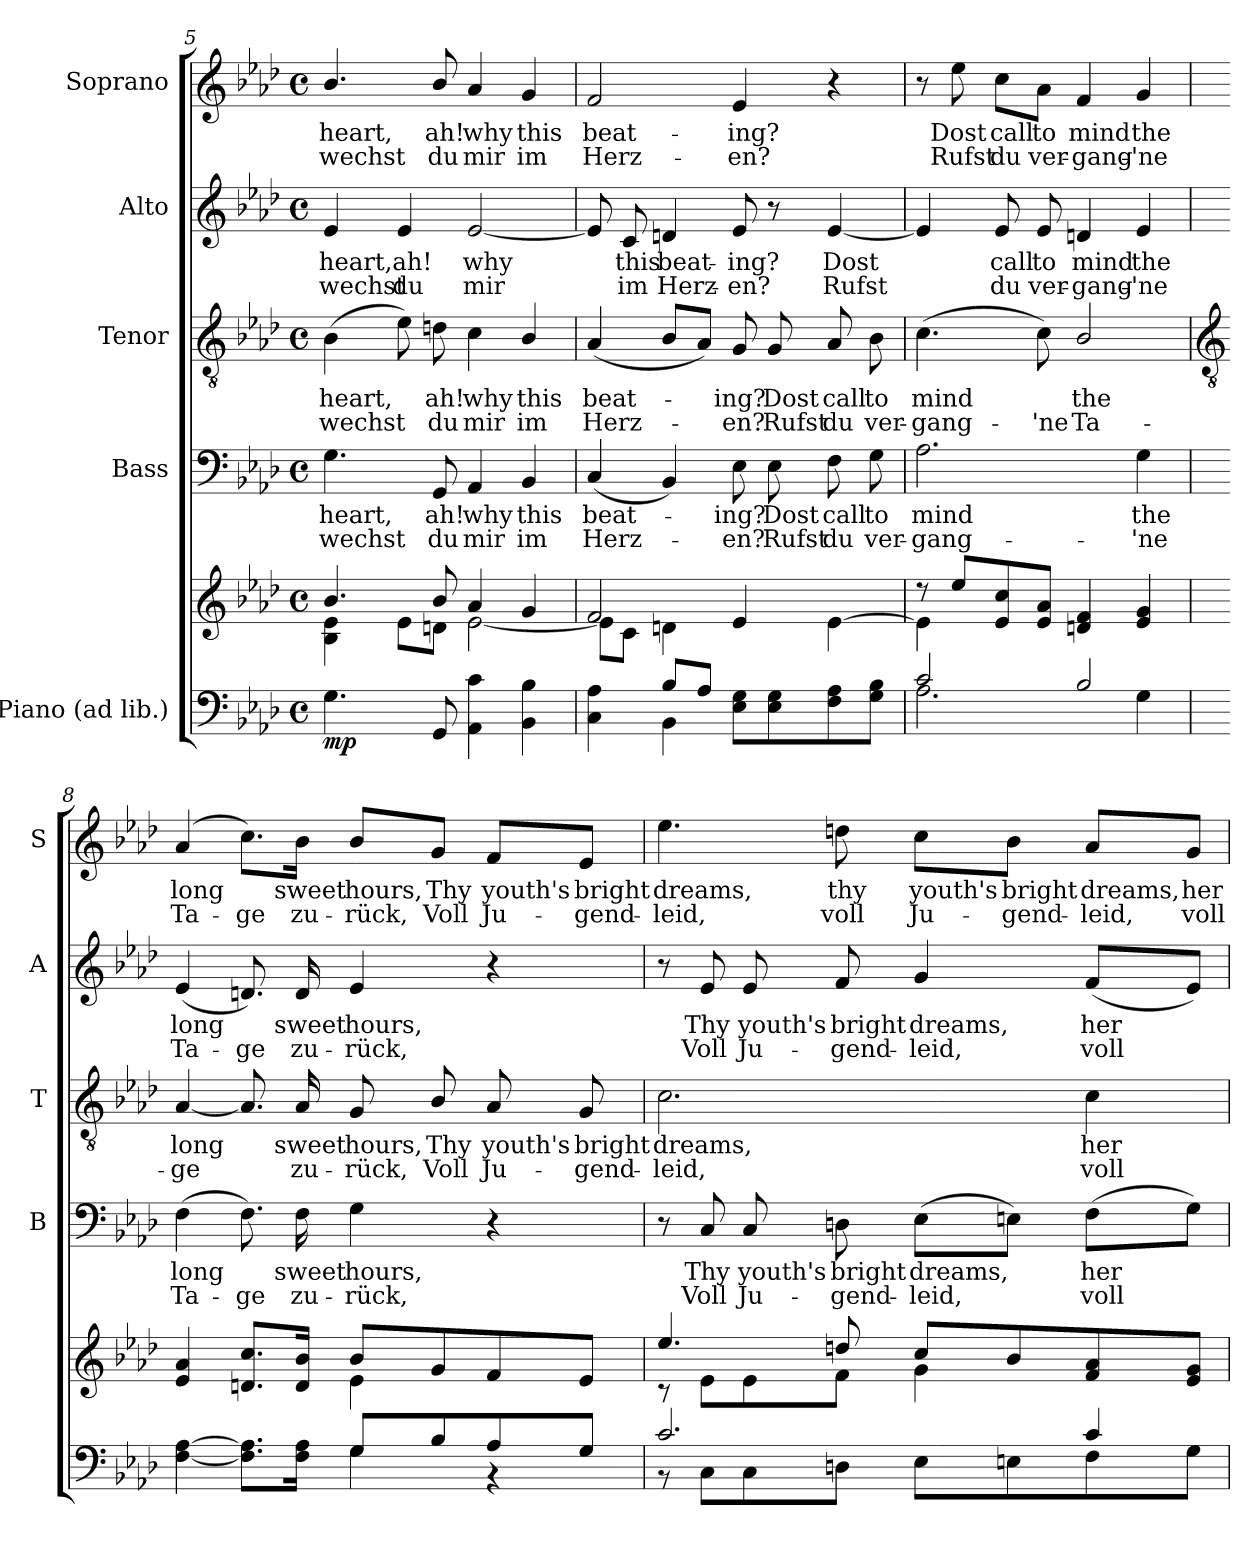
**kern	**kern	**dynam	**kern	**text	**text	**kern	**text	**text	**kern	**text	**text	**kern	**text	**text
*part5	*part5	*part5	*part4	*part4	*part4	*part3	*part3	*part3	*part2	*part2	*part2	*part1	*part1	*part1
*staff6	*staff5	*staff5/6	*staff4	*staff4	*staff4	*staff3	*staff3	*staff3	*staff2	*staff2	*staff2	*staff1	*staff1	*staff1
*I"Piano (ad lib.)	*	*	*I"Bass	*	*	*I"Tenor	*	*	*I"Alto	*	*	*I"Soprano	*	*
*	*	*	*I'B	*	*	*I'T	*	*	*I'A	*	*	*I'S	*	*
!!LO:LB:g=z
*clefF4	*clefG2	*	*clefF4	*	*	*clefGv2	*	*	*clefG2	*	*	*clefG2	*	*
*k[b-e-a-d-]	*k[b-e-a-d-]	*	*k[b-e-a-d-]	*	*	*k[b-e-a-d-]	*	*	*k[b-e-a-d-]	*	*	*k[b-e-a-d-]	*	*
*A-:	*A-:	*	*A-:	*	*	*A-:	*	*	*A-:	*	*	*A-:	*	*
*M4/4	*M4/4	*	*M4/4	*	*	*M4/4	*	*	*M4/4	*	*	*M4/4	*	*
*met(c)	*met(c)	*	*met(c)	*	*	*met(c)	*	*	*met(c)	*	*	*met(c)	*	*
=5	=5	=5	=5	=5	=5	=5	=5	=5	=5	=5	=5	=5	=5	=5
*^	*^	*	*	*	*	*	*	*	*	*	*	*	*	*
*	*	*	*^	*	*	*	*	*	*	*	*	*	*	*	*	*
!	!	!	!	!	!LO:DY:b=2	!	!LO:LY:b	!LO:LY:b	!	!LO:LY:b	!LO:LY:b	!	!LO:LY:b	!LO:LY:b	!	!LO:LY:b	!LO:LY:b
4ryy	4.G\	4.b-/	4B-\ 4e-\	4ryy	mp	4.G	heart,	wechst	(>4B-	heart,	wechst	4e-	heart,	wechst	4.b-/	heart,	wechst
!	!	!	!	!	!	!	!	!	!	!	!	!	!LO:LY:b	!LO:LY:b	!	!	!
4ryy	.	.	4ryy	8e-\L	.	.	.	.	8e-)	.	.	4e-	ah!	du	.	.	.
!	!	!	!	!	!	!	!LO:LY:b	!LO:LY:b	!	!LO:LY:b	!LO:LY:b	!	!	!	!	!LO:LY:b	!LO:LY:b
.	8GG/	8b-/	.	8dn\J	.	8GG	ah!	du	8dn	ah!	du	.	.	.	8b-/	ah!	du
!	!	!	!	!	!	!	!LO:LY:b	!LO:LY:b	!	!LO:LY:b	!LO:LY:b	!	!LO:LY:b	!LO:LY:b	!	!LO:LY:b	!LO:LY:b
2ryy	4AA-\ 4c\	4a-	[2e-\	2ryy	.	4AA-	why	mir	4c	why	mir	[2e-	why	mir	4a-	why	mir
!	!	!	!	!	!	!	!LO:LY:b	!LO:LY:b	!	!LO:LY:b	!LO:LY:b	!	!	!	!	!LO:LY:b	!LO:LY:b
.	4BB-\ 4B-\	4g	.	.	.	4BB-	this	im	4B-/	this	im	.	.	.	4g	this	im
*	*	*	*v	*v	*	*	*	*	*	*	*	*	*	*	*	*	*
=6	=6	=6	=6	=6	=6	=6	=6	=6	=6	=6	=6	=6	=6	=6	=6	=6
!	!	!	!	!	!	!LO:LY:b	!LO:LY:b	!	!LO:LY:b	!LO:LY:b	!	!	!	!	!LO:LY:b	!LO:LY:b
4ryy	4C\ 4A-\	2f	8e-\L]	.	(<4C	beat-	Herz-	(<4A-	beat-	Herz-	8e-]	.	.	2f	beat-	-Herz-
!	!	!	!	!	!	!	!	!	!	!	!	!LO:LY:b	!LO:LY:b	!	!	!
.	.	.	8c\J	.	.	.	.	.	.	.	8c	this	im	.	.	.
!	!	!	!	!	!	!	!	!	!	!	!	!LO:LY:b	!LO:LY:b	!	!	!
8B-/L	4BB-\	.	4dn\	.	4BB-)	.	.	8B-L	.	.	4dn	beat-	-Herz-	.	.	.
8A-/J	.	.	.	.	.	.	.	8A-J)	.	.	.	.	.	.	.	.
!	!	!	!	!	!	!LO:LY:b	!LO:LY:b	!	!LO:LY:b	!LO:LY:b	!	!LO:LY:b	!LO:LY:b	!	!LO:LY:b	!LO:LY:b
2ryy	8E-\ 8G\L	4e-	4ryy	.	8E-	ing?	en?	8G	ing?	en?	8e-	-ing?	en?	4e-	-ing?	en?
!	!	!	!	!	!	!LO:LY:b	!LO:LY:b	!	!LO:LY:b	!LO:LY:b	!	!	!	!	!	!
.	8E-\ 8G\	.	.	.	8E-	Dost	Rufst	8G	Dost	Rufst	8r	.	.	.	.	.
!	!	!	!	!	!	!LO:LY:b	!LO:LY:b	!	!LO:LY:b	!LO:LY:b	!	!LO:LY:b	!LO:LY:b	!	!	!
.	8F\ 8A-\	4ryy	[4e-\	.	8F	call	du	8A-	call	du	[4e-	Dost	Rufst	4r	.	.
!	!	!	!	!	!	!LO:LY:b	!LO:LY:b	!	!LO:LY:b	!LO:LY:b	!	!	!	!	!	!
.	8G\ 8B-\J	.	.	.	8G	to	ver-	8B-	to	ver-	.	.	.	.	.	.
=7	=7	=7	=7	=7	=7	=7	=7	=7	=7	=7	=7	=7	=7	=7	=7	=7
!	!	!	!	!	!	!LO:LY:b	!LO:LY:b	!	!LO:LY:b	!LO:LY:b	!	!	!	!	!	!
2c/	2.A-\	8r	4e-\]	.	2.A-	-mind	gang-	(>4.c	-mind	gang-	4e-]	.	.	8r	.	.
!	!	!	!	!	!	!	!	!	!	!	!	!	!	!	!LO:LY:b	!LO:LY:b
.	.	8ee-L	.	.	.	.	.	.	.	.	.	.	.	8ee-	Dost	Rufst
!	!	!	!	!	!	!	!	!	!	!	!	!LO:LY:b	!LO:LY:b	!	!LO:LY:b	!LO:LY:b
.	.	8e- 8cc	2.ryy	.	.	.	.	.	.	.	8e-	call	du	8cc\L	call	du
!	!	!	!	!	!	!	!	!	!	!LO:LY:b	!	!LO:LY:b	!LO:LY:b	!	!LO:LY:b	!LO:LY:b
.	.	8e- 8a-J	.	.	.	.	.	8c)	.	-'ne	8e-	to	ver-	8a-\J	to	ver-
!	!	!	!	!	!	!	!	!	!LO:LY:b	!LO:LY:b	!	!LO:LY:b	!LO:LY:b	!	!LO:LY:b	!LO:LY:b
2B-/	.	4dn 4f	.	.	.	.	.	2B-/	the	Ta-	4dn	-mind	gang-	4f	-mind	gang-
!	!	!	!	!	!	!LO:LY:b	!LO:LY:b	!	!	!	!	!LO:LY:b	!LO:LY:b	!	!LO:LY:b	!LO:LY:b
.	4G\	4e- 4g	.	.	4G	-the	'ne	.	.	.	4e-	-the	'ne	4g	-the	'ne
!!LO:LB:g=z
=8	=8	=8	=8	=8	=8	=8	=8	=8	=8	=8	=8	=8	=8	=8	=8	=8
*	*	*	*	*	*	*	*	*clefGv2	*	*	*	*	*	*	*	*
!	!	!	!	!	!	!LO:LY:b	!LO:LY:b	!	!LO:LY:b	!LO:LY:b	!	!LO:LY:b	!LO:LY:b	!	!LO:LY:b	!LO:LY:b
2ryy	[4F\ [4A-\	4e-/ 4a-/	2ryy	.	(>4F	long	Ta-	[4A-	-long	ge	(<4e-	long	Ta-	(<4a-	long	Ta-
!	!	!	!	!	!	!	!LO:LY:b	!	!	!	!	!	!LO:LY:b	!	!	!LO:LY:b
.	8.F\] 8.A-\]L	8.dn/ 8.cc/L	.	.	8.F)	.	-ge	8.A-]	.	.	8.dn)	.	-ge	8.cc\L)	.	-ge
!	!	!	!	!	!	!LO:LY:b	!LO:LY:b	!	!LO:LY:b	!LO:LY:b	!	!LO:LY:b	!LO:LY:b	!	!LO:LY:b	!LO:LY:b
.	16F\ 16A-\J	16d/ 16b-/J	.	.	16F	sweet	zu-	16A-	sweet	zu-	16d	sweet	zu-	16b-\Jk	sweet	zu-
!	!	!	!	!	!	!LO:LY:b	!LO:LY:b	!	!LO:LY:b	!LO:LY:b	!	!LO:LY:b	!LO:LY:b	!	!LO:LY:b	!LO:LY:b
8G/L	4G\	8b-/L	4e-\	.	4G	-hours,	rück,	8G	-hours,	rück,	4e-	-hours,	rück,	8b-/L	-hours,	rück,
!	!	!	!	!	!	!	!	!	!LO:LY:b	!LO:LY:b	!	!	!	!	!LO:LY:b	!LO:LY:b
8B-/	.	8g/	.	.	.	.	.	8B-/	Thy	Voll	.	.	.	8g/J	Thy	Voll
!	!	!	!	!	!	!	!	!	!LO:LY:b	!LO:LY:b	!	!	!	!	!LO:LY:b	!LO:LY:b
8A-/	4r	8f/	4ryy	.	4r	.	.	8A-	youth's	Ju-	4r	.	.	8f/L	youth's	Ju-
!	!	!	!	!	!	!	!	!	!LO:LY:b	!LO:LY:b	!	!	!	!	!LO:LY:b	!LO:LY:b
8G/J	.	8e-/J	.	.	.	.	.	8G	-bright	gend-	.	.	.	8e-/J	-bright	gend-
=9	=9	=9	=9	=9	=9	=9	=9	=9	=9	=9	=9	=9	=9	=9	=9	=9
!	!	!	!	!	!	!	!	!	!LO:LY:b	!LO:LY:b	!	!	!	!	!LO:LY:b	!LO:LY:b
2.c/	8r	4.ee-/	8r	.	8r	.	.	2.c	-dreams,	leid,	8r	.	.	4.ee-	-dreams,	leid,
!	!	!	!	!	!	!LO:LY:b	!LO:LY:b	!	!	!	!	!LO:LY:b	!LO:LY:b	!	!	!
.	8C\L	.	8e-\L	.	8C	Thy	Voll	.	.	.	8e-	Thy	Voll	.	.	.
!	!	!	!	!	!	!LO:LY:b	!LO:LY:b	!	!	!	!	!LO:LY:b	!LO:LY:b	!	!	!
.	8C\	.	8e-\	.	8C	youth's	Ju-	.	.	.	8e-	youth's	Ju-	.	.	.
!	!	!	!	!	!	!LO:LY:b	!LO:LY:b	!	!	!	!	!LO:LY:b	!LO:LY:b	!	!LO:LY:b	!LO:LY:b
.	8Dn\J	8ddn/	8f\J	.	8Dn	-bright	gend-	.	.	.	8f	-bright	gend-	8ddn	thy	voll
!	!	!	!	!	!	!LO:LY:b	!LO:LY:b	!	!	!	!	!LO:LY:b	!LO:LY:b	!	!LO:LY:b	!LO:LY:b
.	8E-\L	8cc/L	4g\	.	(>8E-L	-dreams,	leid,	.	.	.	4g	-dreams,	leid,	8cc\L	youth's	Ju-
!	!	!	!	!	!	!	!	!	!	!	!	!	!	!	!LO:LY:b	!LO:LY:b
.	8En\	8b-/	.	.	8EnJ)	.	.	.	.	.	.	.	.	8b-\J	-bright	gend-
!	!	!	!	!	!	!LO:LY:b	!LO:LY:b	!	!LO:LY:b	!LO:LY:b	!	!LO:LY:b	!LO:LY:b	!	!LO:LY:b	!LO:LY:b
4c/	8F\	8f/ 8a-/	4ryy	.	(>8FL	her	voll	4c	her	voll	(<8fL	her	voll	8a-/L	-dreams,	leid,
!	!	!	!	!	!	!	!	!	!	!	!	!	!	!	!LO:LY:b	!LO:LY:b
.	8G\J	8e-/ 8g/J	.	.	8GJ)	.	.	.	.	.	8e-J)	.	.	8g/J	her	voll
*v	*v	*	*	*	*	*	*	*	*	*	*	*	*	*	*	*
*	*v	*v	*	*	*	*	*	*	*	*	*	*	*	*	*
=	=	=	=	=	=	=	=	=	=	=	=	=	=	=
*-	*-	*-	*-	*-	*-	*-	*-	*-	*-	*-	*-	*-	*-	*-
